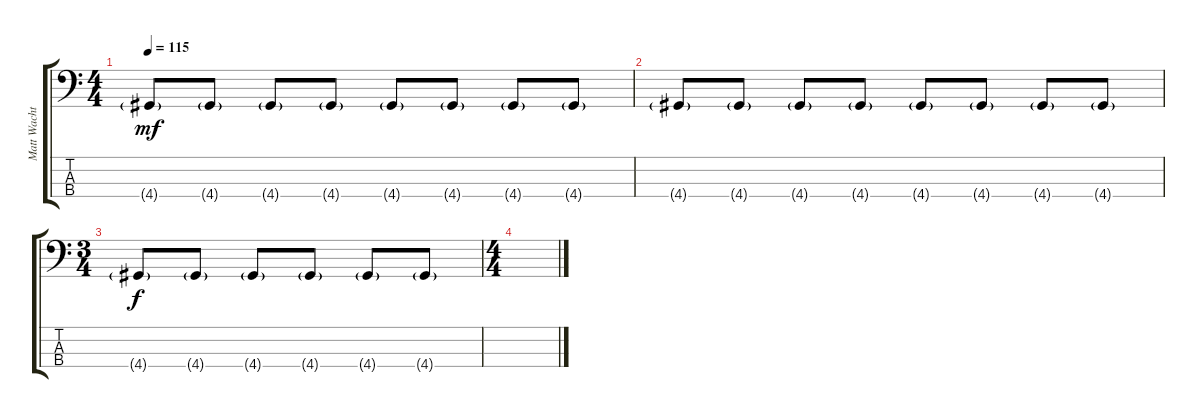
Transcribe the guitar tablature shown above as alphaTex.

\track ("Matt Wachter" "Matt Wacht") {instrument electricbassfinger}
\staff {score tabs}
\tuning (G2 D2 A1 E1) {hide}
\ts (4 4)
\tempo 115
\clef f4
\ks c
4.4{g}.8{dy mf} 4.4{g}.8 4.4{g}.8 4.4{g}.8 4.4{g}.8 4.4{g}.8 4.4{g}.8 4.4{g}.8 |
4.4{g}.8 4.4{g}.8 4.4{g}.8 4.4{g}.8 4.4{g}.8 4.4{g}.8 4.4{g}.8 4.4{g}.8 |
\ts (3 4)
4.4{g}.8{dy f} 4.4{g}.8 4.4{g}.8 4.4{g}.8 4.4{g}.8 4.4{g}.8 |
\ts (4 4)
